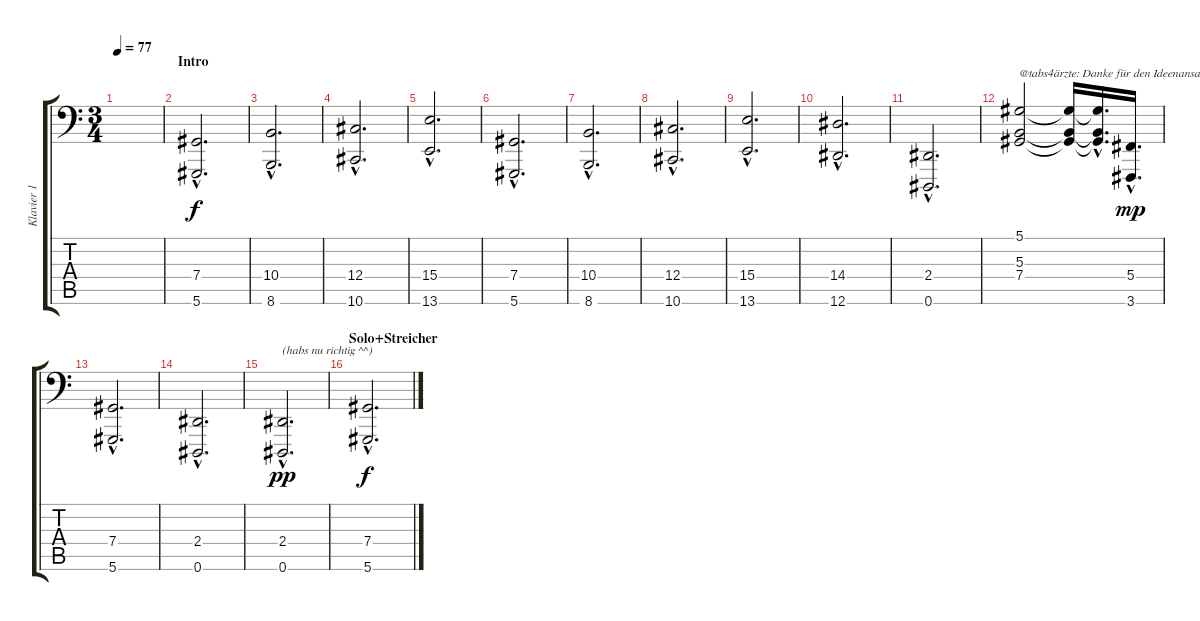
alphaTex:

\track ("Klavier 1" "Klavier 1") {instrument acousticgrandpiano}
\staff {score tabs}
\tuning (Eb3 Bb2 Gb2 Db2 Ab1 Eb1) {hide}
\ts (3 4)
\tempo 77
\clef f4
\ks c
|
\section ("" "Intro")
(7.4{hac} 5.6{hac}).2{d} |
(10.4{hac} 8.6{hac}).2{d} |
(12.4{hac} 10.6{hac}).2{d} |
(15.4{hac} 13.6{hac}).2{d} |
(7.4{hac} 5.6{hac}).2{d} |
(10.4{hac} 8.6{hac}).2{d} |
(12.4{hac} 10.6{hac}).2{d} |
(15.4{hac} 13.6{hac}).2{d} |
(14.4{hac} 12.6{hac}).2{d} |
(2.4{hac} 0.6{hac}).2{d} |
(5.1 5.3 7.4).2{txt "@tabs4ärzte: Danke für den Ideenansatz "} (5.1{t} 5.3{t} 7.4{t}).16 (5.1{hac t} 5.3{hac t} 7.4{hac t}).16{d} (5.4{hac} 3.6{hac}).16{d dy mp} |
(7.4{hac} 5.6{hac}).2{d} |
(2.4{hac} 0.6{hac}).2{d} |
(2.4{hac} 0.6{hac}).2{d txt "(habs nu richtig ^^)" dy pp} |
\section ("" "Solo+Streicher")
(7.4{hac} 5.6{hac}).2{d dy f}
